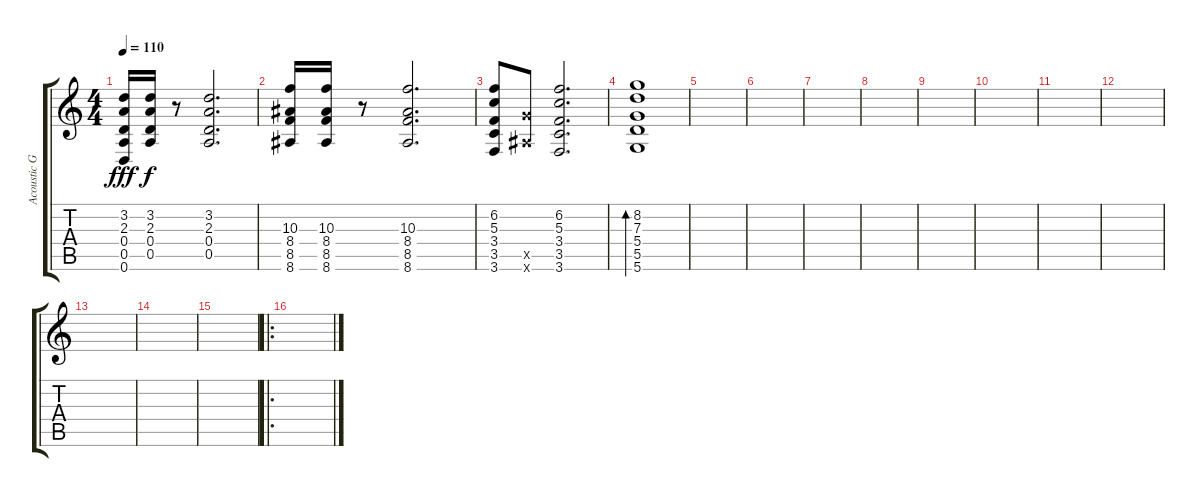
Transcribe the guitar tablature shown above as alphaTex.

\track ("Acoustic Guitar Ryhtm" "Acoustic G") {instrument acousticguitarsteel}
\staff {score tabs}
\tuning (E4 B3 G3 D3 A2 D2) {hide}
\ts (4 4)
\tempo 110
\clef g2
\ks c
(3.2 2.3 0.4 0.5 0.6).16{dy fff} (3.2 2.3 0.4 0.5).16{dy f} r.8 (3.2 2.3 0.4 0.5).2{d} |
(10.3 8.4 8.5 8.6).16 (10.3 8.4 8.5 8.6).16 r.8 (10.3 8.4 8.5 8.6).2{d} |
(6.2 5.3 3.4 3.5 3.6).8 (10.5{x} 8.6{x}).8 (6.2 5.3 3.4 3.5 3.6).2{d} |
(8.2 7.3 5.4 5.5 5.6).1{bd 240} |
|
|
|
|
|
|
|
|
|
|
|
\ro
